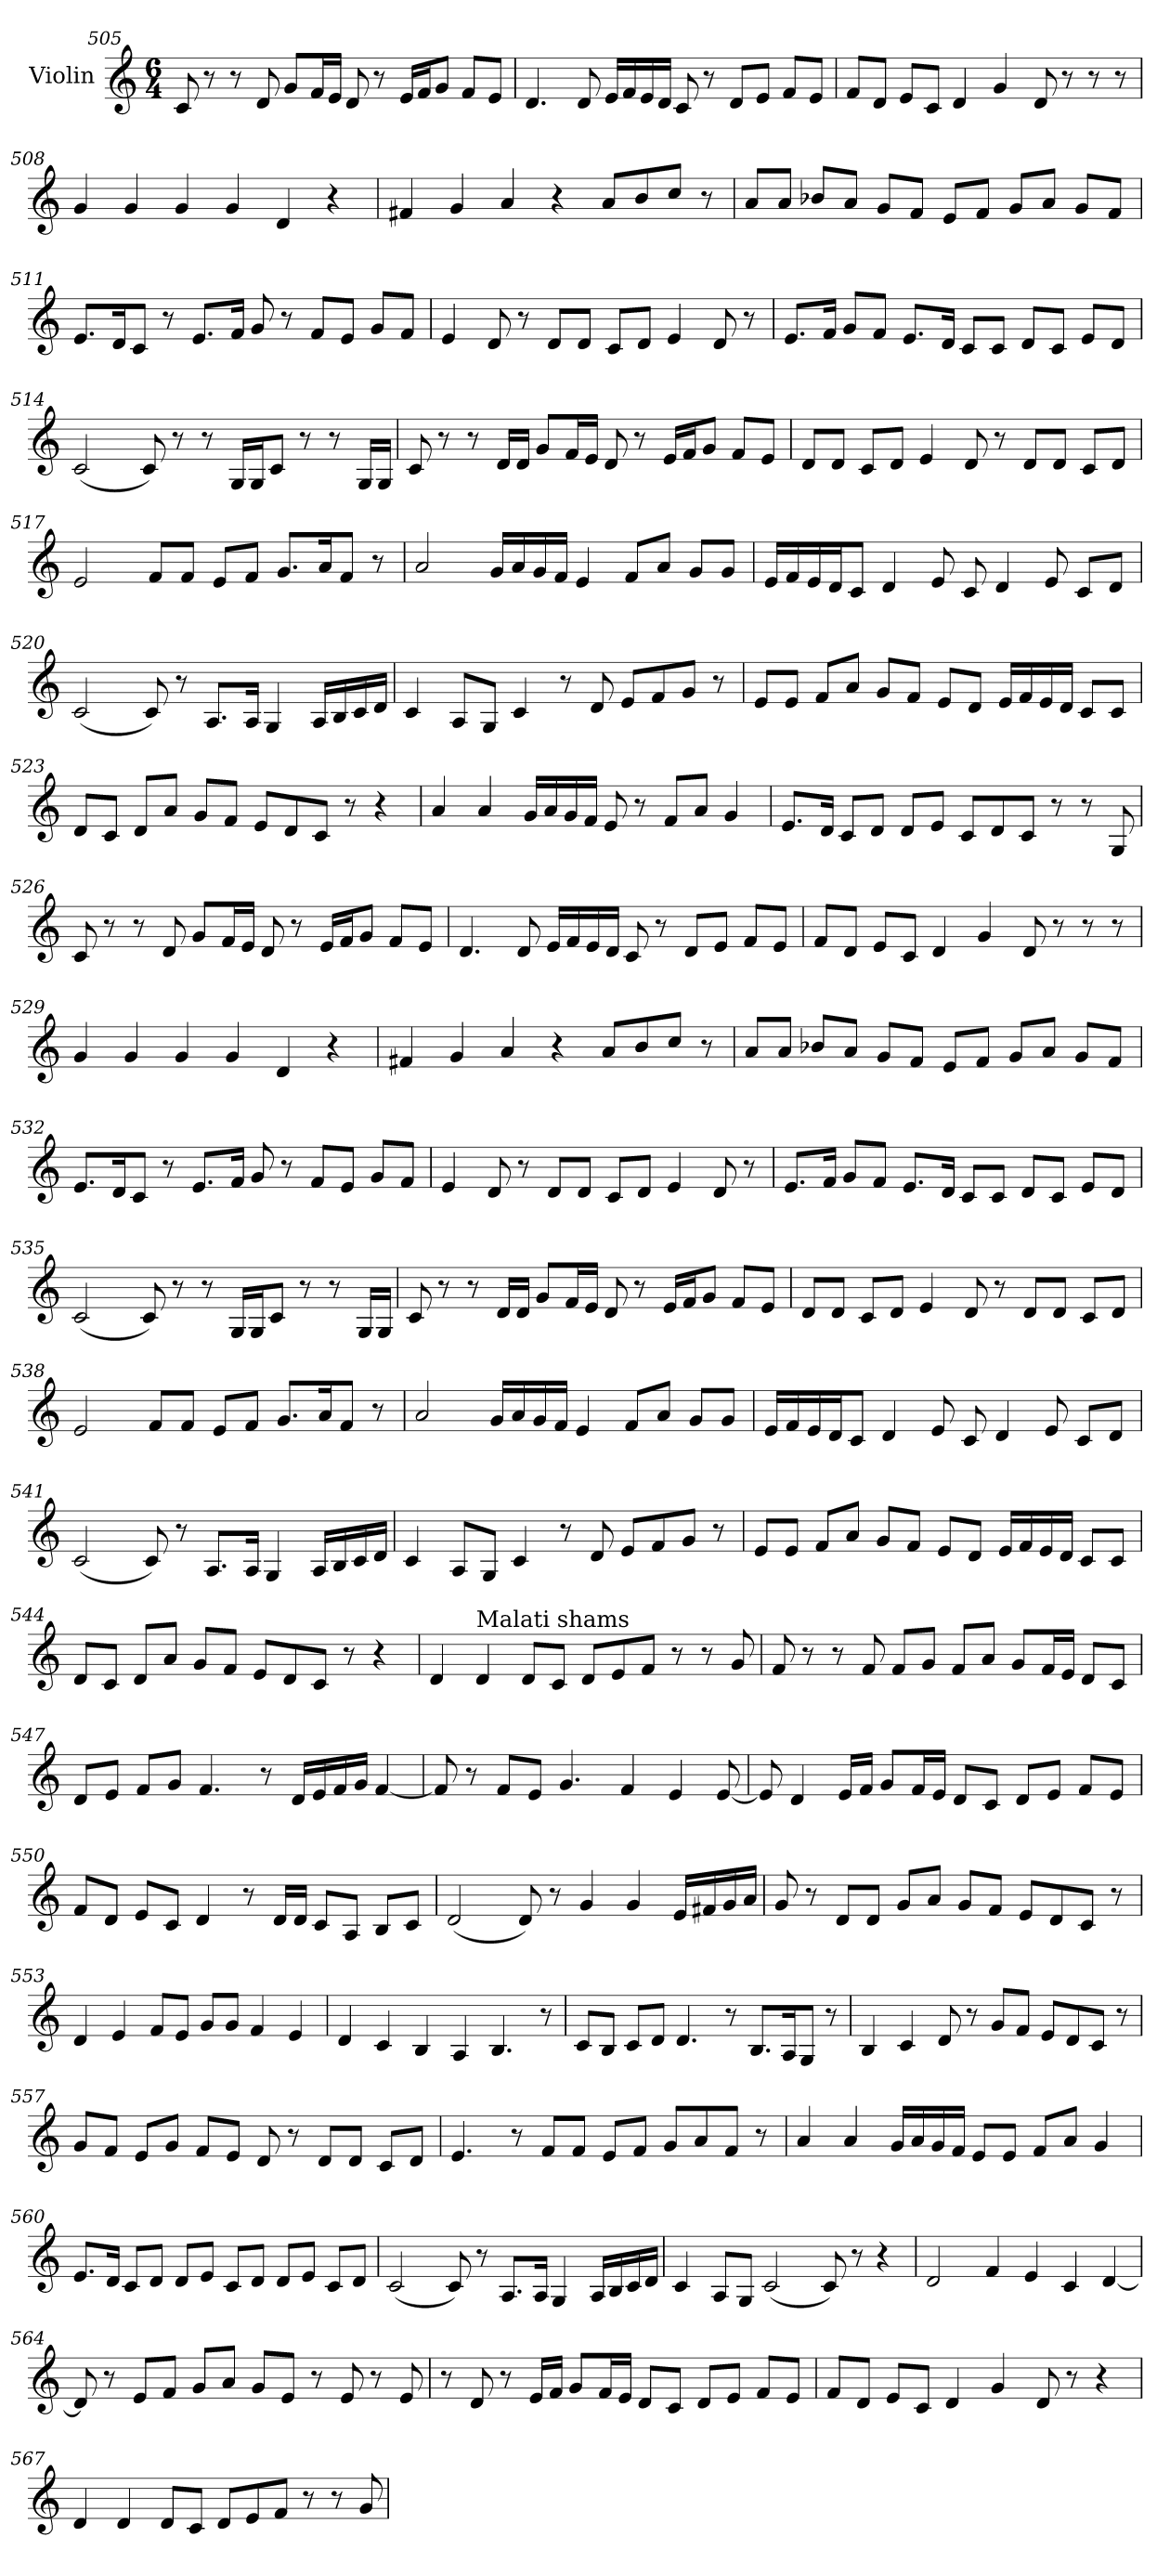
**kern
*part1
*staff1
*I"Violin
*clefG2
*k[]
*M6/4
=505
8c/
8r
8r
8d/
8g/L
16f/L
16e/JJ
8d/
8r
16e/LL
16f/J
8g/J
8f/L
8e/J
!!LO:LB:g=z
=506
4.d/
8d/
16e/LL
16f/
16e/
16d/JJ
8c/
8r
8d/L
8e/J
8f/L
8e/J
=507
8f/L
8d/J
8e/L
8c/J
4d/
4g/
8d/
8r
8r
8r
=508
4g/
4g/
4g/
4g/
4d/
4r
!!LO:LB:g=z
=509
4f#X/
4g/
4a/
4r
8a/L
8b/
8cc/J
8r
=510
8a/L
8a/J
8b-X/L
8a/J
8g/L
8f/J
8e/L
8f/J
8g/L
8a/J
8g/L
8f/J
=511
8.e/L
16d/K
8c/J
8r
8.e/L
16f/Jk
8g/
8r
8f/L
8e/J
8g/L
8f/J
!!LO:LB:g=z
=512
4e/
8d/
8r
8d/L
8d/J
8c/L
8d/J
4e/
8d/
8r
=513
8.e/L
16f/Jk
8g/L
8f/J
8.e/L
16d/Jk
8c/L
8c/J
8d/L
8c/J
8e/L
8d/J
=514
(<2c/
8c/)
8r
8r
16G/LL
16G/J
8c/J
8r
8r
16G/LL
16G/JJ
!!LO:LB:g=z
=515
8c/
8r
8r
16d/LL
16d/JJ
8g/L
16f/L
16e/JJ
8d/
8r
16e/LL
16f/J
8g/J
8f/L
8e/J
=516
8d/L
8d/J
8c/L
8d/J
4e/
8d/
8r
8d/L
8d/J
8c/L
8d/J
=517
2e/
8f/L
8f/J
8e/L
8f/J
8.g/L
16a/K
8f/J
8r
!!LO:LB:g=z
=518
2a/
16g/LL
16a/
16g/
16f/JJ
4e/
8f/L
8a/J
8g/L
8g/J
=519
16e/LL
16f/
16e/
16d/J
8c/J
4d/
8e/
8c/
4d/
8e/
8c/L
8d/J
=520
(<2c/
8c/)
8r
8.A/L
16A/Jk
4G/
16A/LL
16B/
16c/
16d/JJ
!!LO:LB:g=z
=521
4c/
8A/L
8G/J
4c/
8r
8d/
8e/L
8f/
8g/J
8r
=522
8e/L
8e/J
8f/L
8a/J
8g/L
8f/J
8e/L
8d/J
16e/LL
16f/
16e/
16d/JJ
8c/L
8c/J
=523
8d/L
8c/J
8d/L
8a/J
8g/L
8f/J
8e/L
8d/
8c/J
8r
4r
!!LO:LB:g=z
=524
4a/
4a/
16g/LL
16a/
16g/
16f/JJ
8e/
8r
8f/L
8a/J
4g/
=525
8.e/L
16d/Jk
8c/L
8d/J
8d/L
8e/J
8c/L
8d/
8c/J
8r
8r
8G/
=526
8c/
8r
8r
8d/
8g/L
16f/L
16e/JJ
8d/
8r
16e/LL
16f/J
8g/J
8f/L
8e/J
!!LO:PB:g=z
=527
4.d/
8d/
16e/LL
16f/
16e/
16d/JJ
8c/
8r
8d/L
8e/J
8f/L
8e/J
=528
8f/L
8d/J
8e/L
8c/J
4d/
4g/
8d/
8r
8r
8r
=529
4g/
4g/
4g/
4g/
4d/
4r
!!LO:LB:g=z
=530
4f#X/
4g/
4a/
4r
8a/L
8b/
8cc/J
8r
=531
8a/L
8a/J
8b-X/L
8a/J
8g/L
8f/J
8e/L
8f/J
8g/L
8a/J
8g/L
8f/J
=532
8.e/L
16d/K
8c/J
8r
8.e/L
16f/Jk
8g/
8r
8f/L
8e/J
8g/L
8f/J
!!LO:LB:g=z
=533
4e/
8d/
8r
8d/L
8d/J
8c/L
8d/J
4e/
8d/
8r
=534
8.e/L
16f/Jk
8g/L
8f/J
8.e/L
16d/Jk
8c/L
8c/J
8d/L
8c/J
8e/L
8d/J
=535
(<2c/
8c/)
8r
8r
16G/LL
16G/J
8c/J
8r
8r
16G/LL
16G/JJ
!!LO:LB:g=z
=536
8c/
8r
8r
16d/LL
16d/JJ
8g/L
16f/L
16e/JJ
8d/
8r
16e/LL
16f/J
8g/J
8f/L
8e/J
=537
8d/L
8d/J
8c/L
8d/J
4e/
8d/
8r
8d/L
8d/J
8c/L
8d/J
=538
2e/
8f/L
8f/J
8e/L
8f/J
8.g/L
16a/K
8f/J
8r
!!LO:LB:g=z
=539
2a/
16g/LL
16a/
16g/
16f/JJ
4e/
8f/L
8a/J
8g/L
8g/J
=540
16e/LL
16f/
16e/
16d/J
8c/J
4d/
8e/
8c/
4d/
8e/
8c/L
8d/J
=541
(<2c/
8c/)
8r
8.A/L
16A/Jk
4G/
16A/LL
16B/
16c/
16d/JJ
!!LO:LB:g=z
=542
4c/
8A/L
8G/J
4c/
8r
8d/
8e/L
8f/
8g/J
8r
=543
8e/L
8e/J
8f/L
8a/J
8g/L
8f/J
8e/L
8d/J
16e/LL
16f/
16e/
16d/JJ
8c/L
8c/J
=544
8d/L
8c/J
8d/L
8a/J
8g/L
8f/J
8e/L
8d/
8c/J
8r
4r
!!LO:LB:g=z
=545
4d/
!LO:TX:a:t=Malati shams
4d/
8d/L
8c/J
8d/L
8e/
8f/J
8r
8r
8g/
=546
8f/
8r
8r
8f/
8f/L
8g/J
8f/L
8a/J
8g/L
16f/L
16e/JJ
8d/L
8c/J
=547
8d/L
8e/J
8f/L
8g/J
4.f/
8r
16d/LL
16e/
16f/
16g/JJ
[4f/
!!LO:LB:g=z
=548
8f/]
8r
8f/L
8e/J
4.g/
4f/
4e/
[8e/
=549
8e/]
4d/
16e/LL
16f/JJ
8g/L
16f/L
16e/JJ
8d/L
8c/J
8d/L
8e/J
8f/L
8e/J
=550
8f/L
8d/J
8e/L
8c/J
4d/
8r
16d/LL
16d/JJ
8c/L
8A/J
8B/L
8c/J
!!LO:PB:g=z
=551
(<2d/
8d/)
8r
4g/
4g/
16e/LL
16f#X/
16g/
16a/JJ
=552
8g/
8r
8d/L
8d/J
8g/L
8a/J
8g/L
8f/J
8e/L
8d/
8c/J
8r
=553
4d/
4e/
8f/L
8e/J
8g/L
8g/J
4f/
4e/
!!LO:LB:g=z
=554
4d/
4c/
4B/
4A/
4.B/
8r
=555
8c/L
8B/J
8c/L
8d/J
4.d/
8r
8.B/L
16A/K
8G/J
8r
=556
4B/
4c/
8d/
8r
8g/L
8f/J
8e/L
8d/
8c/J
8r
!!LO:LB:g=z
=557
8g/L
8f/J
8e/L
8g/J
8f/L
8e/J
8d/
8r
8d/L
8d/J
8c/L
8d/J
=558
4.e/
8r
8f/L
8f/J
8e/L
8f/J
8g/L
8a/
8f/J
8r
=559
4a/
4a/
16g/LL
16a/
16g/
16f/JJ
8e/L
8e/J
8f/L
8a/J
4g/
!!LO:LB:g=z
=560
8.e/L
16d/Jk
8c/L
8d/J
8d/L
8e/J
8c/L
8d/J
8d/L
8e/J
8c/L
8d/J
=561
(<2c/
8c/)
8r
8.A/L
16A/Jk
4G/
16A/LL
16B/
16c/
16d/JJ
=562
4c/
8A/L
8G/J
(<2c/
8c/)
8r
4r
!!LO:LB:g=z
=563
2d/
4f/
4e/
4c/
[4d/
=564
8d/]
8r
8e/L
8f/J
8g/L
8a/J
8g/L
8e/J
8r
8e/
8r
8e/
=565
8r
8d/
8r
16e/LL
16f/JJ
8g/L
16f/L
16e/JJ
8d/L
8c/J
8d/L
8e/J
8f/L
8e/J
!!LO:LB:g=z
=566
8f/L
8d/J
8e/L
8c/J
4d/
4g/
8d/
8r
4r
=567
4d/
4d/
8d/L
8c/J
8d/L
8e/
8f/J
8r
8r
8g/
=
*-
